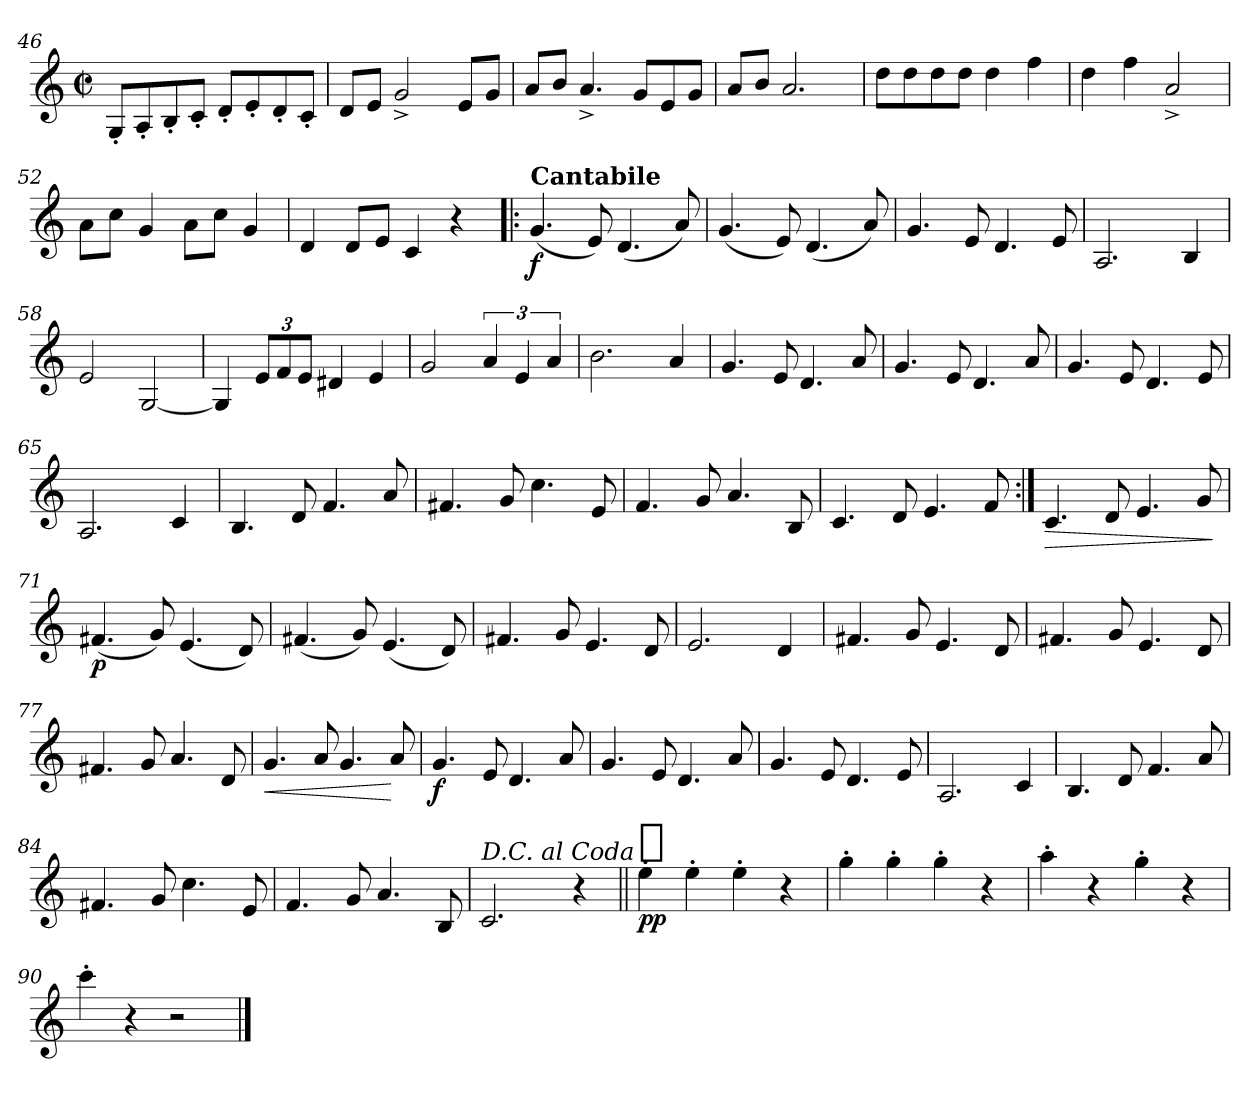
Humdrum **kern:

**kern	**dynam
*part1	*part1
*staff1	*staff1
*clefG2	*
*k[]	*
*C:	*
*M2/2	*
*met(c|)	*
=46	=46
8G'L	.
8A'	.
8B'	.
8c'J	.
8d'L	.
8e'	.
8d'	.
8c'J	.
=47	=47
8dL	.
8eJ	.
2g^	.
8eL	.
8gJ	.
=48	=48
8aL	.
8bJ	.
4.a^	.
8gL	.
8e	.
8gJ	.
=49	=49
8aL	.
8bJ	.
2.a	.
=50	=50
8ddL	.
8dd	.
8dd	.
8ddJ	.
4dd	.
4ff	.
=51	=51
4dd	.
4ff	.
2a^	.
=52	=52
8aL	.
8ccJ	.
4g	.
8aL	.
8ccJ	.
4g	.
=53	=53
4d	.
8dL	.
8eJ	.
4c	.
4r	.
=54!|:	=54!|:
!LO:TX:a:B:t=Cantabile	!
(4.g	f
8e)	.
(4.d	.
8a)	.
=55	=55
(4.g	.
8e)	.
(4.d	.
8a)	.
=56	=56
4.g	.
8e	.
4.d	.
8e	.
=57	=57
2.A	.
4B	.
=58	=58
2e	.
[2G	.
=59	=59
4G]	.
12eL	.
12f	.
12eJ	.
4d#X	.
4e	.
=60	=60
2g	.
6a	.
6e	.
6a	.
=61	=61
2.b	.
4a	.
=62	=62
4.g	.
8e	.
4.d	.
8a	.
=63	=63
4.g	.
8e	.
4.d	.
8a	.
=64	=64
4.g	.
8e	.
4.d	.
8e	.
=65	=65
2.A	.
4c	.
=66	=66
4.B	.
8d	.
4.f	.
8a	.
=67	=67
4.f#X	.
8g	.
4.cc	.
8e	.
=68	=68
4.f	.
8g	.
4.a	.
8B	.
=69	=69
4.c	.
8d	.
4.e	.
8f	.
=70:|!	=70:|!
!	!LO:HP:b
4.c	>
8d	.
4.e	.
8g	.
.	]
=71	=71
(4.f#X	p
8g)	.
(4.e	.
8d)	.
=72	=72
(4.f#X	.
8g)	.
(4.e	.
8d)	.
=73	=73
4.f#X	.
8g	.
4.e	.
8d	.
=74	=74
2.e	.
4d	.
=75	=75
4.f#X	.
8g	.
4.e	.
8d	.
=76	=76
4.f#X	.
8g	.
4.e	.
8d	.
=77	=77
4.f#X	.
8g	.
4.a	.
8d	.
=78	=78
!	!LO:HP:b
4.g	<
8a	.
4.g	.
8a	[
=79	=79
4.g	f
8e	.
4.d	.
8a	.
=80	=80
4.g	.
8e	.
4.d	.
8a	.
=81	=81
4.g	.
8e	.
4.d	.
8e	.
=82	=82
2.A	.
4c	.
=83	=83
4.B	.
8d	.
4.f	.
8a	.
=84	=84
4.f#X	.
8g	.
4.cc	.
8e	.
=85	=85
4.f	.
8g	.
4.a	.
8B	.
=86	=86
!LO:TX:a:i:t=D.C. al Coda	!
2.c	.
4r	.
=87||	=87||
!LO:TX:a:t=[coda]	!
4ee'	pp
4ee'	.
4ee'	.
4r	.
=88	=88
4gg'	.
4gg'	.
4gg'	.
4r	.
=89	=89
4aa'	.
4r	.
4gg'	.
4r	.
=90	=90
4ccc'	.
4r	.
2r	.
==	==
*-	*-
